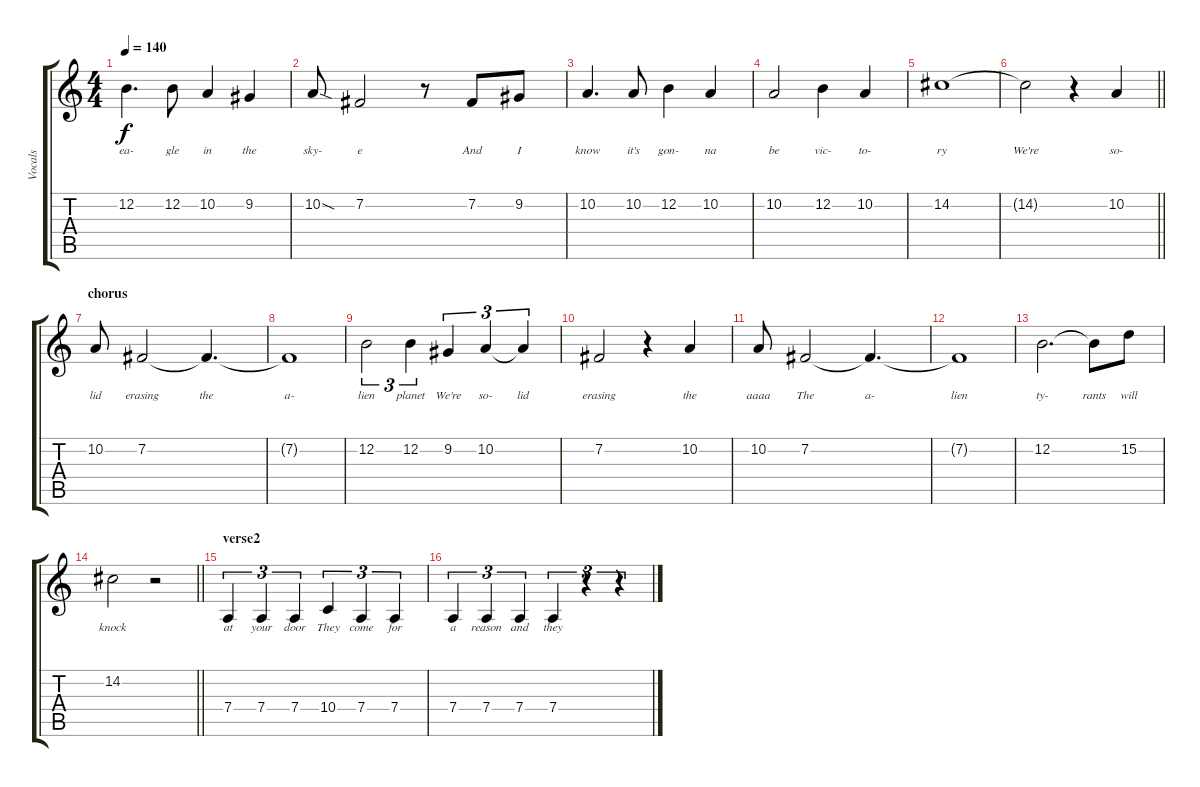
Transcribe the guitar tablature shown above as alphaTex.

\track ("Vocals" "Vocals") {instrument flute}
\staff {score tabs}
\tuning (E4 B3 G3 D3 A2 E2) {hide}
\ts (4 4)
\tempo 140
\clef g2
\ks c
12.2.4{d lyrics (0 "ea-") lyrics (1 "") lyrics (2 "") lyrics (3 "") lyrics (4 "") dy f} 12.2.8{lyrics (0 "gle") lyrics (1 "") lyrics (2 "") lyrics (3 "") lyrics (4 "")} 10.2.4{lyrics (0 "in") lyrics (1 "") lyrics (2 "") lyrics (3 "") lyrics (4 "")} 9.2.4{lyrics (0 "the") lyrics (1 "") lyrics (2 "") lyrics (3 "") lyrics (4 "")} |
10.2{sod}.8{lyrics (0 "sky-") lyrics (1 "") lyrics (2 "") lyrics (3 "") lyrics (4 "")} 7.2.2{lyrics (0 "e") lyrics (1 "") lyrics (2 "") lyrics (3 "") lyrics (4 "")} r.8 7.2.8{lyrics (0 "And") lyrics (1 "") lyrics (2 "") lyrics (3 "") lyrics (4 "")} 9.2.8{lyrics (0 "I") lyrics (1 "") lyrics (2 "") lyrics (3 "") lyrics (4 "")} |
10.2.4{d lyrics (0 "know") lyrics (1 "") lyrics (2 "") lyrics (3 "") lyrics (4 "")} 10.2.8{lyrics (0 "it's") lyrics (1 "") lyrics (2 "") lyrics (3 "") lyrics (4 "")} 12.2.4{lyrics (0 "gon-") lyrics (1 "") lyrics (2 "") lyrics (3 "") lyrics (4 "")} 10.2.4{lyrics (0 "na") lyrics (1 "") lyrics (2 "") lyrics (3 "") lyrics (4 "")} |
10.2.2{lyrics (0 "be") lyrics (1 "") lyrics (2 "") lyrics (3 "") lyrics (4 "")} 12.2.4{lyrics (0 "vic-") lyrics (1 "") lyrics (2 "") lyrics (3 "") lyrics (4 "")} 10.2.4{lyrics (0 "to-") lyrics (1 "") lyrics (2 "") lyrics (3 "") lyrics (4 "")} |
14.2.1{lyrics (0 "ry") lyrics (1 "") lyrics (2 "") lyrics (3 "") lyrics (4 "")} |
\barLineRight lightlight
14.2{t}.2{lyrics (0 "We're") lyrics (1 "") lyrics (2 "") lyrics (3 "") lyrics (4 "")} r.4 10.2.4{lyrics (0 "so-") lyrics (1 "") lyrics (2 "") lyrics (3 "") lyrics (4 "")} |
\section ("" "chorus")
10.2.8{lyrics (0 "lid") lyrics (1 "") lyrics (2 "") lyrics (3 "") lyrics (4 "")} 7.2.2{lyrics (0 "erasing") lyrics (1 "") lyrics (2 "") lyrics (3 "") lyrics (4 "")} 7.2{t}.4{d lyrics (0 "the") lyrics (1 "") lyrics (2 "") lyrics (3 "") lyrics (4 "")} |
7.2{t}.1{lyrics (0 "a-") lyrics (1 "") lyrics (2 "") lyrics (3 "") lyrics (4 "")} |
12.2.2{tu (3 2) lyrics (0 "lien") lyrics (1 "") lyrics (2 "") lyrics (3 "") lyrics (4 "")} 12.2.4{tu (3 2) lyrics (0 "planet") lyrics (1 "") lyrics (2 "") lyrics (3 "") lyrics (4 "")} 9.2.4{tu (3 2) lyrics (0 "We're") lyrics (1 "") lyrics (2 "") lyrics (3 "") lyrics (4 "")} 10.2.4{tu (3 2) lyrics (0 "so-") lyrics (1 "") lyrics (2 "") lyrics (3 "") lyrics (4 "")} 10.2{t}.4{tu (3 2) lyrics (0 "lid") lyrics (1 "") lyrics (2 "") lyrics (3 "") lyrics (4 "")} |
7.2.2{lyrics (0 "erasing") lyrics (1 "") lyrics (2 "") lyrics (3 "") lyrics (4 "")} r.4 10.2.4{lyrics (0 "the") lyrics (1 "") lyrics (2 "") lyrics (3 "") lyrics (4 "")} |
10.2.8{lyrics (0 "aaaa") lyrics (1 "") lyrics (2 "") lyrics (3 "") lyrics (4 "")} 7.2.2{lyrics (0 "The") lyrics (1 "") lyrics (2 "") lyrics (3 "") lyrics (4 "")} 7.2{t}.4{d lyrics (0 "a-") lyrics (1 "") lyrics (2 "") lyrics (3 "") lyrics (4 "")} |
7.2{t}.1{lyrics (0 "lien") lyrics (1 "") lyrics (2 "") lyrics (3 "") lyrics (4 "")} |
12.2.2{d lyrics (0 "ty-") lyrics (1 "") lyrics (2 "") lyrics (3 "") lyrics (4 "")} 12.2{t}.8{lyrics (0 "rants") lyrics (1 "") lyrics (2 "") lyrics (3 "") lyrics (4 "")} 15.2.8{lyrics (0 "will") lyrics (1 "") lyrics (2 "") lyrics (3 "") lyrics (4 "")} |
\barLineRight lightlight
14.2.2{lyrics (0 "knock") lyrics (1 "") lyrics (2 "") lyrics (3 "") lyrics (4 "")} r.2 |
\section ("" "verse2")
7.4.4{tu (3 2) lyrics (0 "at") lyrics (1 "") lyrics (2 "") lyrics (3 "") lyrics (4 "")} 7.4.4{tu (3 2) lyrics (0 "your") lyrics (1 "") lyrics (2 "") lyrics (3 "") lyrics (4 "")} 7.4.4{tu (3 2) lyrics (0 "door") lyrics (1 "") lyrics (2 "") lyrics (3 "") lyrics (4 "")} 10.4.4{tu (3 2) lyrics (0 "They") lyrics (1 "") lyrics (2 "") lyrics (3 "") lyrics (4 "")} 7.4.4{tu (3 2) lyrics (0 "come") lyrics (1 "") lyrics (2 "") lyrics (3 "") lyrics (4 "")} 7.4.4{tu (3 2) lyrics (0 "for") lyrics (1 "") lyrics (2 "") lyrics (3 "") lyrics (4 "")} |
7.4.4{tu (3 2) lyrics (0 "a") lyrics (1 "") lyrics (2 "") lyrics (3 "") lyrics (4 "")} 7.4.4{tu (3 2) lyrics (0 "reason") lyrics (1 "") lyrics (2 "") lyrics (3 "") lyrics (4 "")} 7.4.4{tu (3 2) lyrics (0 "and") lyrics (1 "") lyrics (2 "") lyrics (3 "") lyrics (4 "")} 7.4.4{tu (3 2) lyrics (0 "they") lyrics (1 "") lyrics (2 "") lyrics (3 "") lyrics (4 "")} r.4{tu (3 2)} r.4{tu (3 2)}
